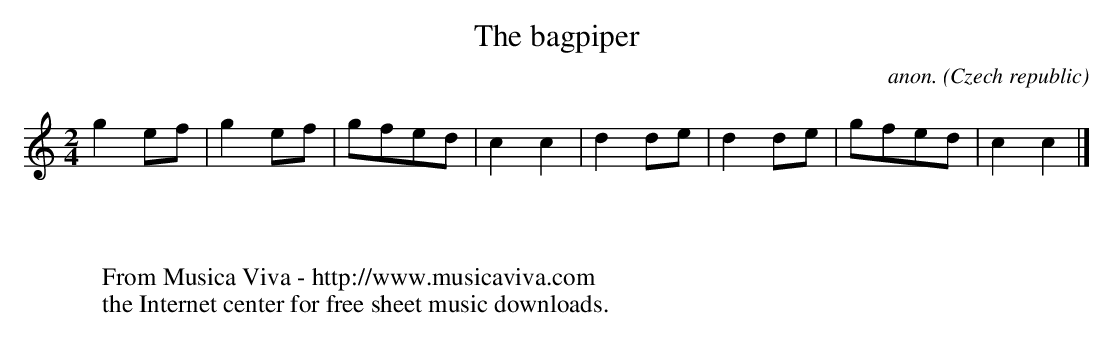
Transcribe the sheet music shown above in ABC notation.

X:1
T:The bagpiper
C:anon.
O:Czech republic
M:2/4
L:1/8
K:C
g2ef|g2ef|gfed|c2c2|d2de|d2de|gfed|c2c2|]
W:
W:
W:  From Musica Viva - http://www.musicaviva.com
W:  the Internet center for free sheet music downloads.
